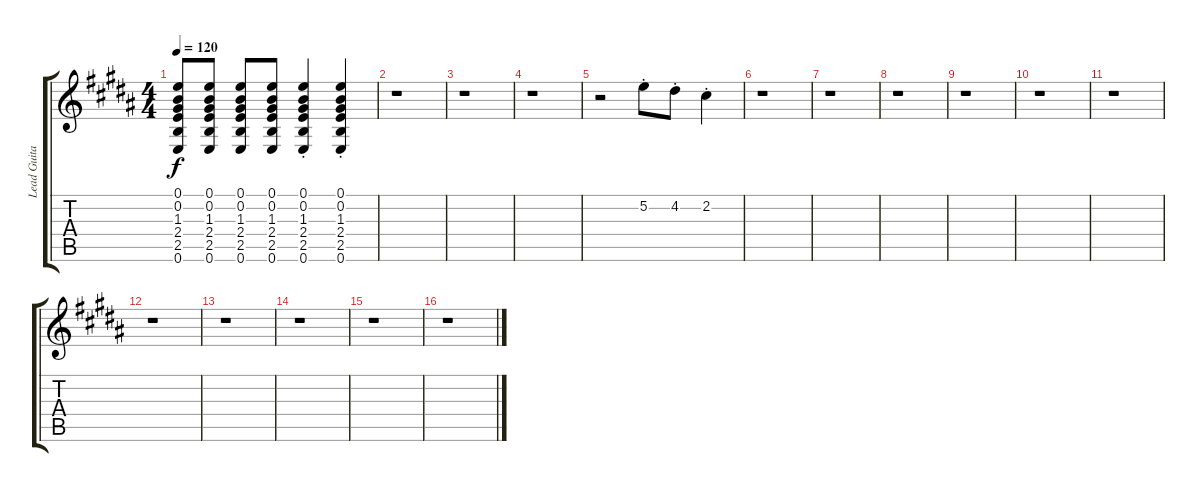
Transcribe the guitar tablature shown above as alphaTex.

\track ("Lead Guitar" "Lead Guita") {instrument electricguitarclean}
\staff {score tabs}
\tuning (E4 B3 G3 D3 A2 E2) {hide}
\ts (4 4)
\tempo 120
\clef g2
\ks g#minor
(0.1 0.2 1.3 2.4 2.5 0.6).8{dy f} (0.1 0.2 1.3 2.4 2.5 0.6).8 (0.1 0.2 1.3 2.4 2.5 0.6).8 (0.1 0.2 1.3 2.4 2.5 0.6).8 (0.1{st} 0.2{st} 1.3{st} 2.4{st} 2.5{st} 0.6{st}).4 (0.1{st} 0.2{st} 1.3{st} 2.4{st} 2.5{st} 0.6{st}).4 |
\ks b
r.1 |
\ks g#minor
r.1 |
r.1 |
r.2 5.2{st}.8 4.2{st}.8 2.2{st}.4 |
\ks b
r.1 |
\ks g#minor
r.1 |
r.1 |
r.1 |
\ks b
r.1 |
\ks g#minor
r.1 |
r.1 |
r.1 |
\ks b
r.1 |
\ks g#minor
r.1 |
r.1
